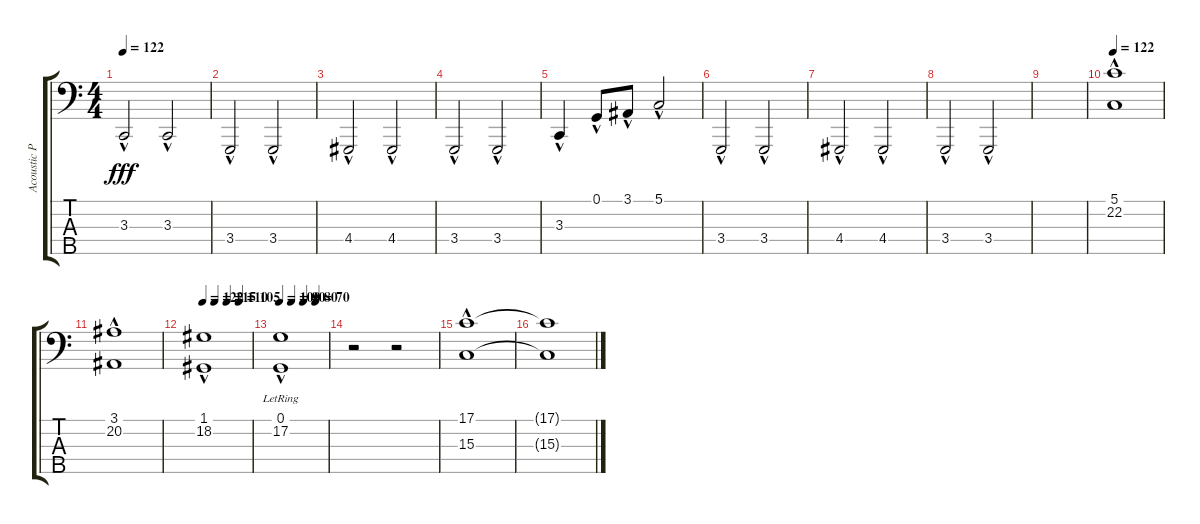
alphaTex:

\track ("Acoustic Piano (Staff 2)" "Acoustic P") {instrument brightacousticpiano}
\staff {score tabs}
\tuning (G2 D2 A1 E1 B0) {hide}
\ts (4 4)
\tempo 122
\clef f4
\ks c
3.3{hac}.2{dy fff} 3.3{hac}.2 |
3.4{hac}.2 3.4{hac}.2 |
4.4{hac}.2 4.4{hac}.2 |
3.4{hac}.2 3.4{hac}.2 |
3.3{hac}.4 0.1{hac}.8 3.1{hac}.8 5.1{hac}.2 |
3.4{hac}.2 3.4{hac}.2 |
4.4{hac}.2 4.4{hac}.2 |
3.4{hac}.2 3.4{hac}.2 |
|
\tempo 122
(5.1{hac} 22.2{hac}).1 |
(3.1{hac} 20.2{hac}).1 |
\tempo 122
\tempo (115 0.25)
\tempo (110 0.5)
\tempo (105 0.75)
(1.1{hac} 18.2{hac}).1 |
\tempo 100
\tempo (90 0.25)
\tempo (80 0.5)
\tempo (70 0.75)
(0.1{hac lr} 17.2{hac}).1 |
r.2 r.2 |
(17.1{hac} 15.3{hac}).1 |
(17.1{t} 15.3{t}).1
